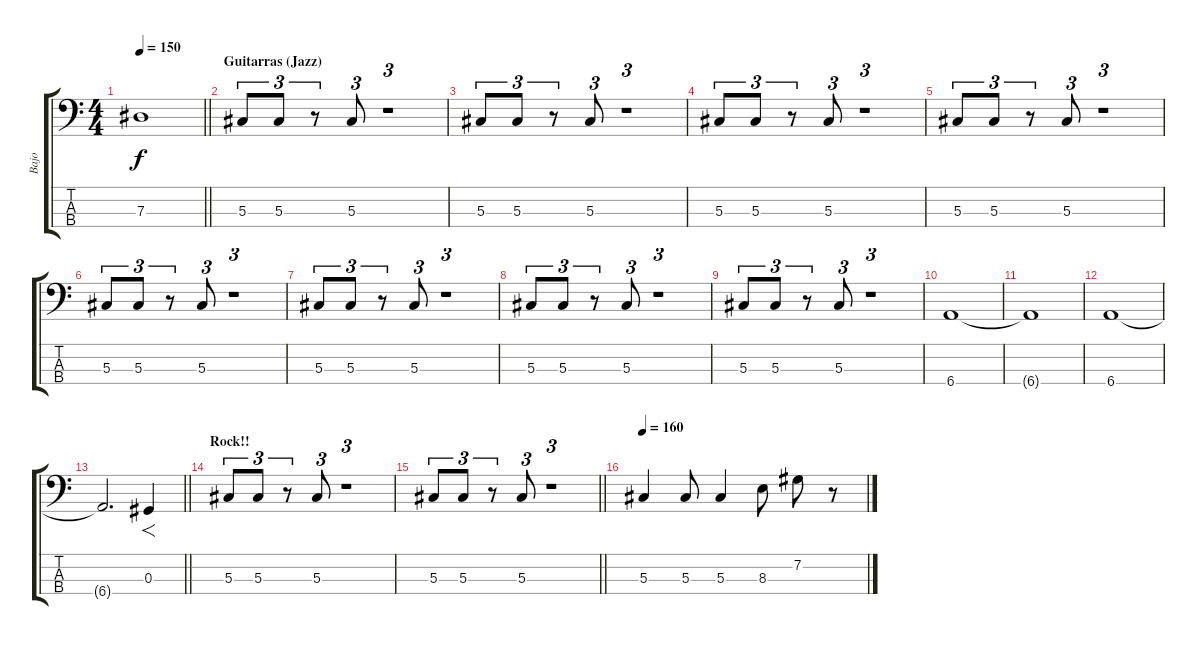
\track ("Bajo" "Bajo") {instrument electricbasspick}
\staff {score tabs}
\tuning (Gb2 Db2 Ab1 Eb1) {hide}
\ts (4 4)
\tempo 150
\clef f4
\barLineRight lightlight
\ks c
7.3.1{dy f} |
\section ("" "Guitarras (Jazz)")
5.3.8{tu (3 2)} 5.3.8{tu (3 2)} r.8{tu (3 2)} 5.3.8{tu (3 2)} r.1{tu (3 2)} |
5.3.8{tu (3 2)} 5.3.8{tu (3 2)} r.8{tu (3 2)} 5.3.8{tu (3 2)} r.1{tu (3 2)} |
5.3.8{tu (3 2)} 5.3.8{tu (3 2)} r.8{tu (3 2)} 5.3.8{tu (3 2)} r.1{tu (3 2)} |
5.3.8{tu (3 2)} 5.3.8{tu (3 2)} r.8{tu (3 2)} 5.3.8{tu (3 2)} r.1{tu (3 2)} |
5.3.8{tu (3 2)} 5.3.8{tu (3 2)} r.8{tu (3 2)} 5.3.8{tu (3 2)} r.1{tu (3 2)} |
5.3.8{tu (3 2)} 5.3.8{tu (3 2)} r.8{tu (3 2)} 5.3.8{tu (3 2)} r.1{tu (3 2)} |
5.3.8{tu (3 2)} 5.3.8{tu (3 2)} r.8{tu (3 2)} 5.3.8{tu (3 2)} r.1{tu (3 2)} |
5.3.8{tu (3 2)} 5.3.8{tu (3 2)} r.8{tu (3 2)} 5.3.8{tu (3 2)} r.1{tu (3 2)} |
6.4.1 |
6.4{t}.1 |
6.4.1 |
\barLineRight lightlight
6.4{t}.2{d} 0.3.4{f} |
\section ("" "Rock!!")
5.3.8{tu (3 2)} 5.3.8{tu (3 2)} r.8{tu (3 2)} 5.3.8{tu (3 2)} r.1{tu (3 2)} |
\barLineRight lightlight
5.3.8{tu (3 2)} 5.3.8{tu (3 2)} r.8{tu (3 2)} 5.3.8{tu (3 2)} r.1{tu (3 2)} |
\tempo 160
5.3.4 5.3.8 5.3.4 8.3.8 7.2.8 r.8
